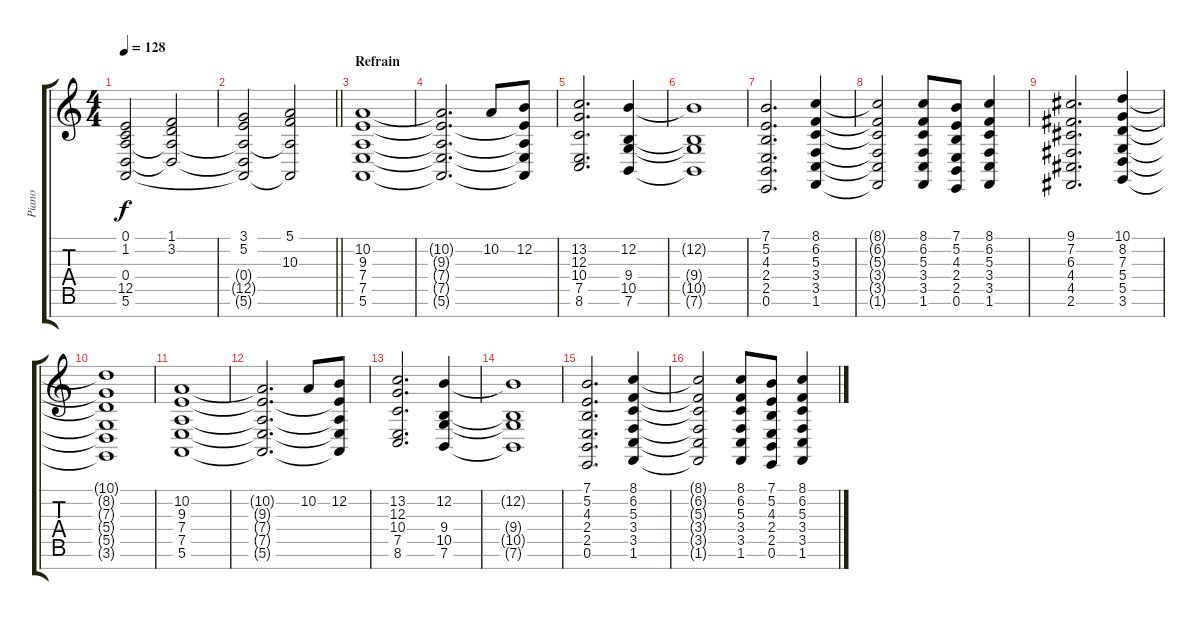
\track ("Piano" "Piano") {instrument drawbarorgan}
\staff {score tabs}
\tuning (E4 B3 G3 D3 A2 E2 B1) {hide}
\ts (4 4)
\tempo 128
\clef g2
\ks c
(0.1 1.2 0.4{t} 12.5{t} 5.6{t}).2{dy f} (1.1 3.2 0.4{t} 12.5{t}).2 |
\barLineRight lightlight
(3.1 5.2 0.4{t} 12.5{t} 5.6{t}).2 (5.1 10.3 12.5{t} 5.6{t}).2 |
\section ("" "Refrain")
(10.2 9.3 7.4 7.5 5.6).1 |
(10.2{t} 9.3{t} 7.4{t} 7.5{t} 5.6{t}).2{d} 10.2.8 (12.2 9.3{t} 7.4{t} 7.5{t} 5.6{t}).8 |
(13.2 12.3 10.4 7.5 8.6).2{d} (12.2 9.4 10.5 7.6).4 |
(12.2{t} 9.4{t} 10.5{t} 7.6{t}).1 |
(7.1 5.2 4.3 2.4 2.5 0.6).2{d} (8.1 6.2 5.3 3.4 3.5 1.6).4 |
(8.1{t} 6.2{t} 5.3{t} 3.4{t} 3.5{t} 1.6{t}).2 (8.1 6.2 5.3 3.4 3.5 1.6).8 (7.1 5.2 4.3 2.4 2.5 0.6).8 (8.1 6.2 5.3 3.4 3.5 1.6).4 |
(9.1 7.2 6.3 4.4 4.5 2.6).2{d} (10.1 8.2 7.3 5.4 5.5 3.6).4 |
(10.1{t} 8.2{t} 7.3{t} 5.4{t} 5.5{t} 3.6{t}).1 |
(10.2 9.3 7.4 7.5 5.6).1 |
(10.2{t} 9.3{t} 7.4{t} 7.5{t} 5.6{t}).2{d} 10.2.8 (12.2 9.3{t} 7.4{t} 7.5{t} 5.6{t}).8 |
(13.2 12.3 10.4 7.5 8.6).2{d} (12.2 9.4 10.5 7.6).4 |
(12.2{t} 9.4{t} 10.5{t} 7.6{t}).1 |
(7.1 5.2 4.3 2.4 2.5 0.6).2{d} (8.1 6.2 5.3 3.4 3.5 1.6).4 |
(8.1{t} 6.2{t} 5.3{t} 3.4{t} 3.5{t} 1.6{t}).2 (8.1 6.2 5.3 3.4 3.5 1.6).8 (7.1 5.2 4.3 2.4 2.5 0.6).8 (8.1 6.2 5.3 3.4 3.5 1.6).4
